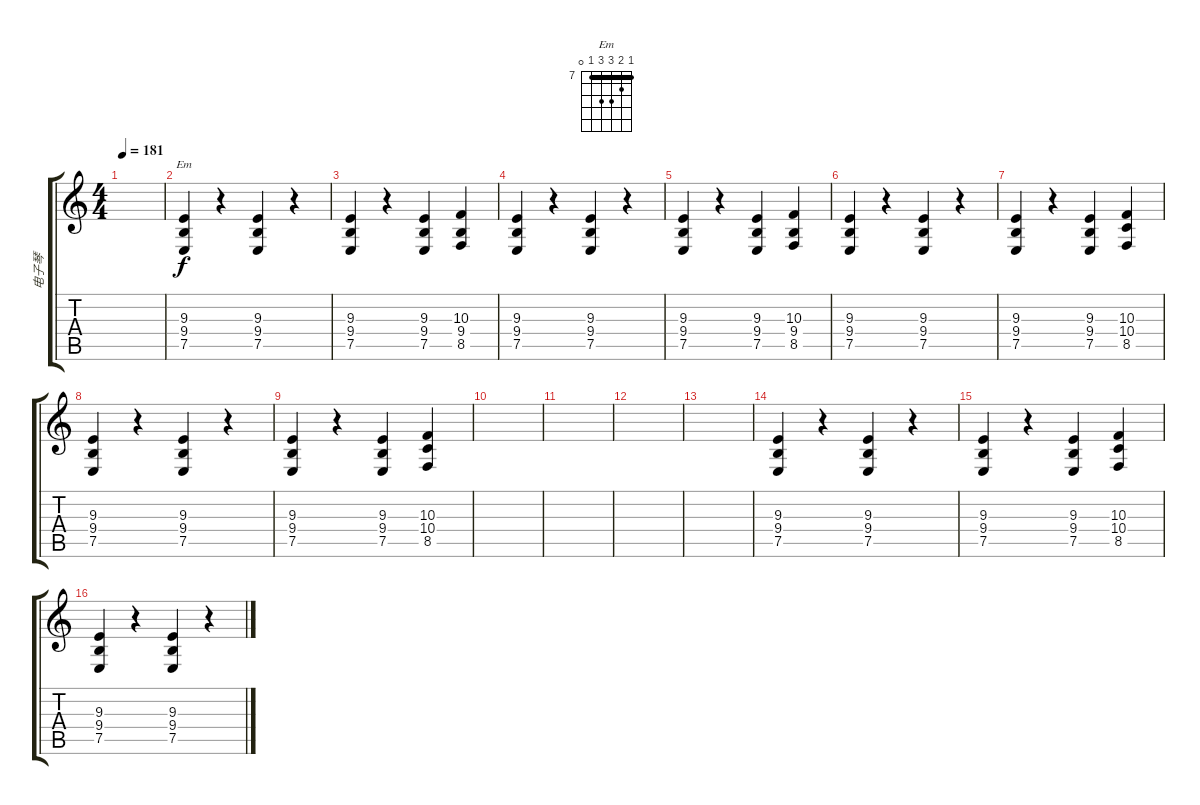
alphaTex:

\track ("电子琴" "电子琴") {instrument accordion}
\staff {score tabs}
\tuning (E4 B3 G3 D3 A2 E2) {hide}
\chord ("Em" 7 8 9 9 7 0) {firstfret 7 barre 7}
\ts (4 4)
\tempo 181
\clef g2
\ks c
|
(9.3 9.4 7.5).4{ch "Em" volume 13 balance 0} r.4 (9.3 9.4 7.5).4 r.4 |
(9.3 9.4 7.5).4 r.4 (9.3 9.4 7.5).4 (10.3 9.4 8.5).4 |
(9.3 9.4 7.5).4{balance 16} r.4 (9.3 9.4 7.5).4 r.4 |
(9.3 9.4 7.5).4 r.4 (9.3 9.4 7.5).4 (10.3 9.4 8.5).4 |
(9.3 9.4 7.5).4 r.4 (9.3 9.4 7.5).4 r.4 |
(9.3 9.4 7.5).4 r.4 (9.3 9.4 7.5).4 (10.3 10.4 8.5).4 |
(9.3 9.4 7.5).4{balance 0} r.4 (9.3 9.4 7.5).4 r.4 |
(9.3 9.4 7.5).4 r.4 (9.3 9.4 7.5).4 (10.3 10.4 8.5).4{balance 8} |
|
|
|
|
(9.3 9.4 7.5).4{balance 0} r.4 (9.3 9.4 7.5).4 r.4 |
(9.3 9.4 7.5).4 r.4 (9.3 9.4 7.5).4 (10.3 10.4 8.5).4 |
(9.3 9.4 7.5).4{balance 16} r.4 (9.3 9.4 7.5).4 r.4
